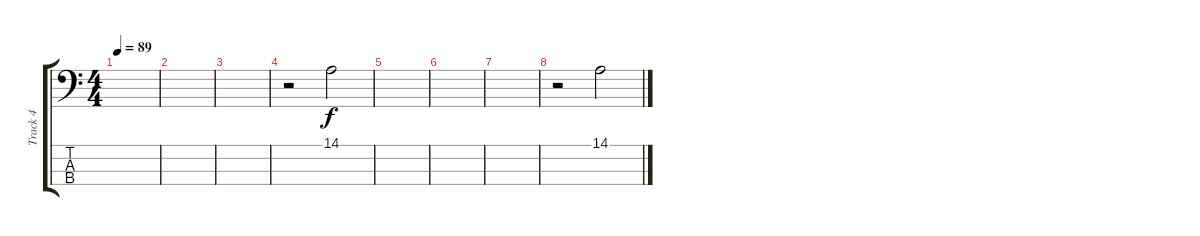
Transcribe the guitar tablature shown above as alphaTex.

\track ("Track 4" "Track 4") {instrument reversecymbal}
\staff {score tabs}
\tuning (G2 D2 A1 E1) {hide}
\ts (4 4)
\tempo 89
\clef f4
\ks c
|
|
|
r.2 14.1.2 |
|
|
|
r.2 14.1.2
